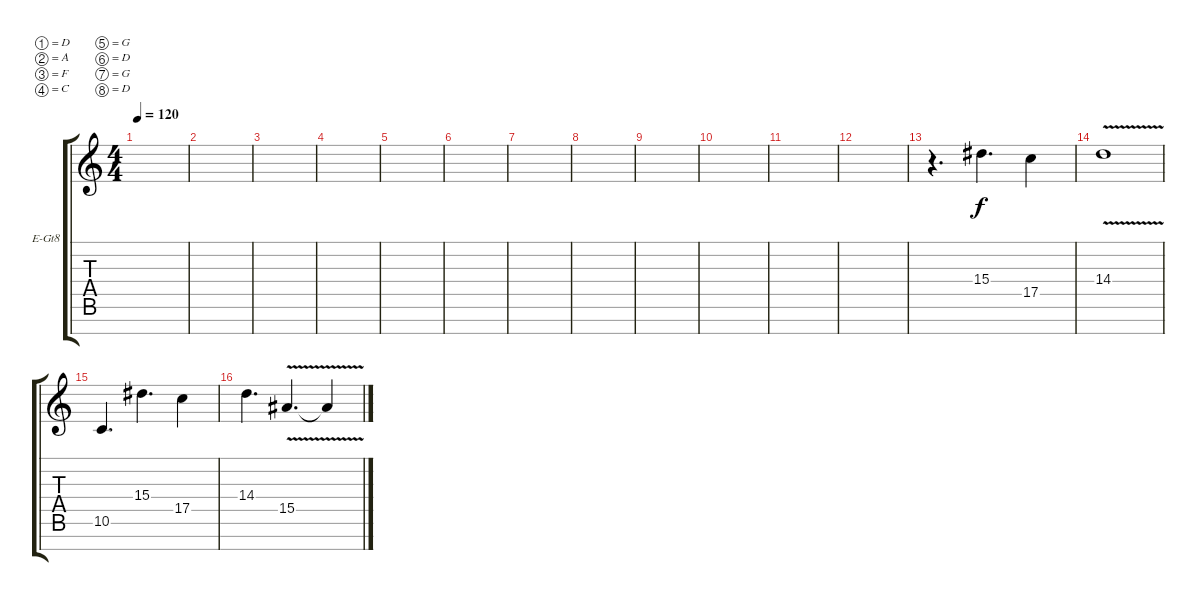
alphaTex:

\bracketExtendMode groupsimilarinstruments
\firstSystemTrackNameOrientation horizontal
\otherSystemsTrackNameOrientation horizontal
\track ("Reverb" "E-Gt8") {instrument overdrivenguitar}
\staff {score tabs}
\tuning (D4 A3 F3 C3 G2 D2 G1 D1)
\ts (4 4)
\tempo 120
\clef g2
\ks c
|
|
|
|
|
|
|
|
|
|
|
|
r.4{d} 15.4.4{d} 17.5.4 |
14.4{v}.1 |
10.6.4{d} 15.4.4{d} 17.5.4 |
14.4.4{d} 15.5{v}.4{d} 15.5{t}.4
